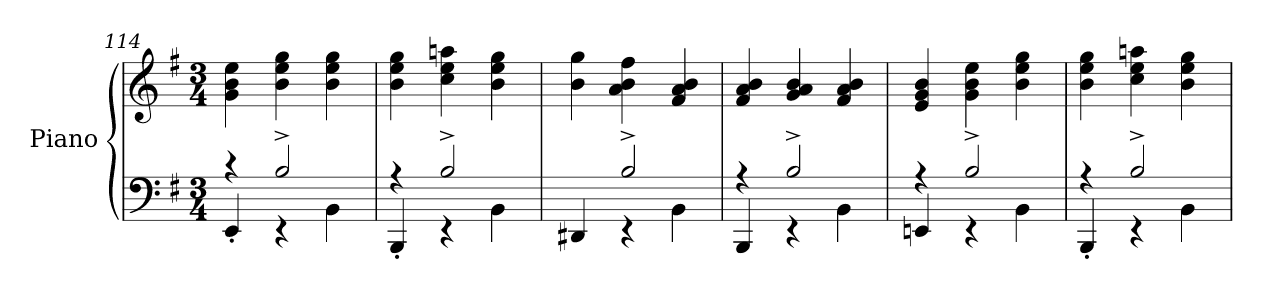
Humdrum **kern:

**kern	**kern
*part1	*part1
*staff2	*staff1
*I"Piano	*
*I'Pno.	*
*clefF4	*clefG2
*k[f#]	*k[f#]
*M3/4	*M3/4
=114	=114
*^	*
4r	4EE'/	4g\ 4b\ 4ee\
2B^/	4r	4b\ 4ee\ 4gg\
.	4BB\	4b\ 4ee\ 4gg\
=115	=115	=115
4rA	4BBB'/	4b\ 4ee\ 4gg\
2B^/	4r	4cc\ 4ee\ 4aan\
.	4BB\	4b\ 4ee\ 4gg\
=116	=116	=116
4rAyy	4DD#X/	4b\ 4gg\
2B^/	4r	4a\ 4b\ 4ff#\
.	4BB\	4f#/ 4a/ 4b/
=117	=117	=117
4rA	4BBB/	4f#/ 4a/ 4b/
2B^/	4r	4g/ 4a/ 4b/
.	4BB\	4f#/ 4a/ 4b/
=118	=118	=118
4rA	4EEn/	4e/ 4g/ 4b/
2B^/	4r	4g\ 4b\ 4ee\
.	4BB\	4b\ 4ee\ 4gg\
=119	=119	=119
4rA	4BBB'/	4b\ 4ee\ 4gg\
2B^/	4r	4cc\ 4ee\ 4aan\
.	4BB\	4b\ 4ee\ 4gg\
*v	*v	*
=	=
*-	*-
